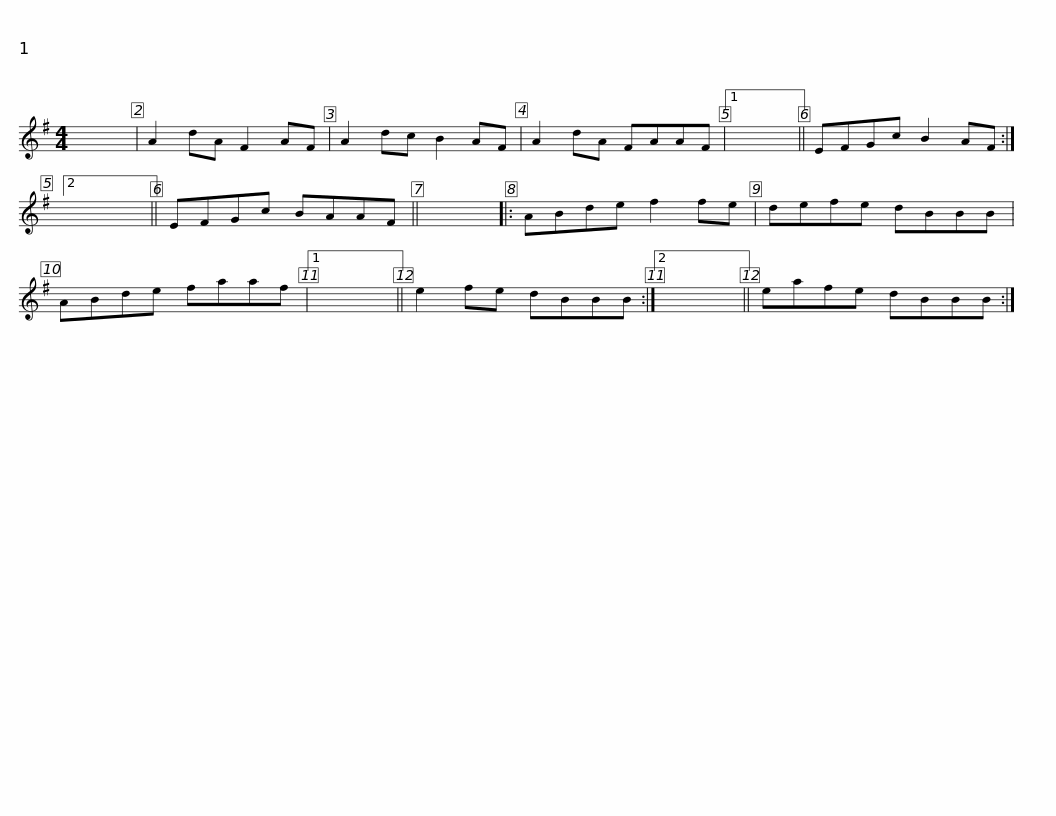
X:1
L:1/8
M:4/4
I:linebreak $
K:G
V:1 treble
V:1
 x8 | A2 dA F2 AF | A2 dc B2 AF | A2 dA FAAF |1 x8 || %5
 EFGc B2 AF :|2 x8 || EFGc BAAF || x8 |:$ ABde f2 fe | %10
 defe dBBB | ABde faaf |1 x8 || e2 fe dBBB :|2 x8 || %15
 eafe dBBB :| %16
